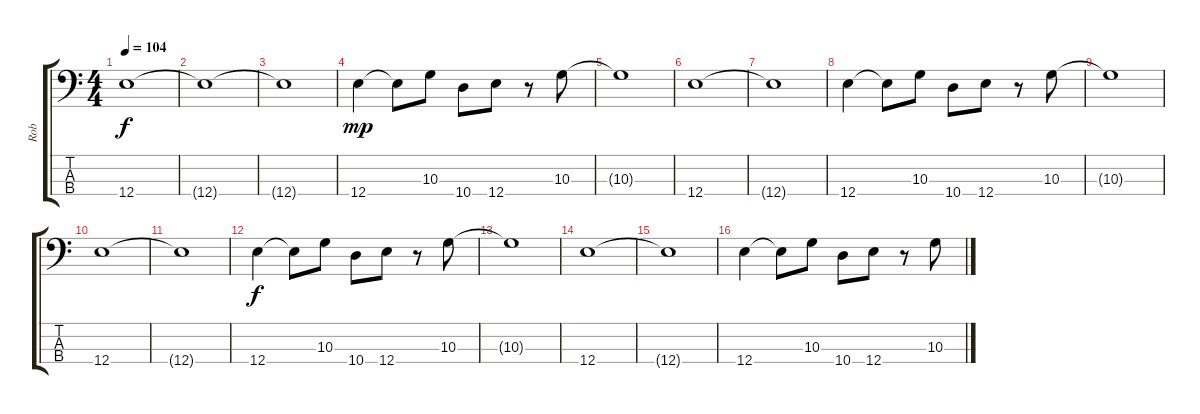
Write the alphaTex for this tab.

\track ("Rob" "Rob") {instrument electricbassfinger}
\staff {score tabs}
\tuning (G2 D2 A1 E1) {hide}
\ts (4 4)
\tempo 104
\clef f4
\ks c
12.4{t}.1{dy f} |
12.4{t}.1 |
12.4{t}.1 |
12.4.4{dy mp} 12.4{t}.8 10.3.8 10.4.8 12.4.8 r.8 10.3.8 |
10.3{t}.1 |
12.4.1 |
12.4{t}.1 |
12.4.4 12.4{t}.8 10.3.8 10.4.8 12.4.8 r.8 10.3.8 |
10.3{t}.1 |
12.4.1 |
12.4{t}.1 |
12.4.4{dy f} 12.4{t}.8 10.3.8 10.4.8 12.4.8 r.8 10.3.8 |
10.3{t}.1 |
12.4.1 |
12.4{t}.1 |
12.4.4 12.4{t}.8 10.3.8 10.4.8 12.4.8 r.8 10.3.8
